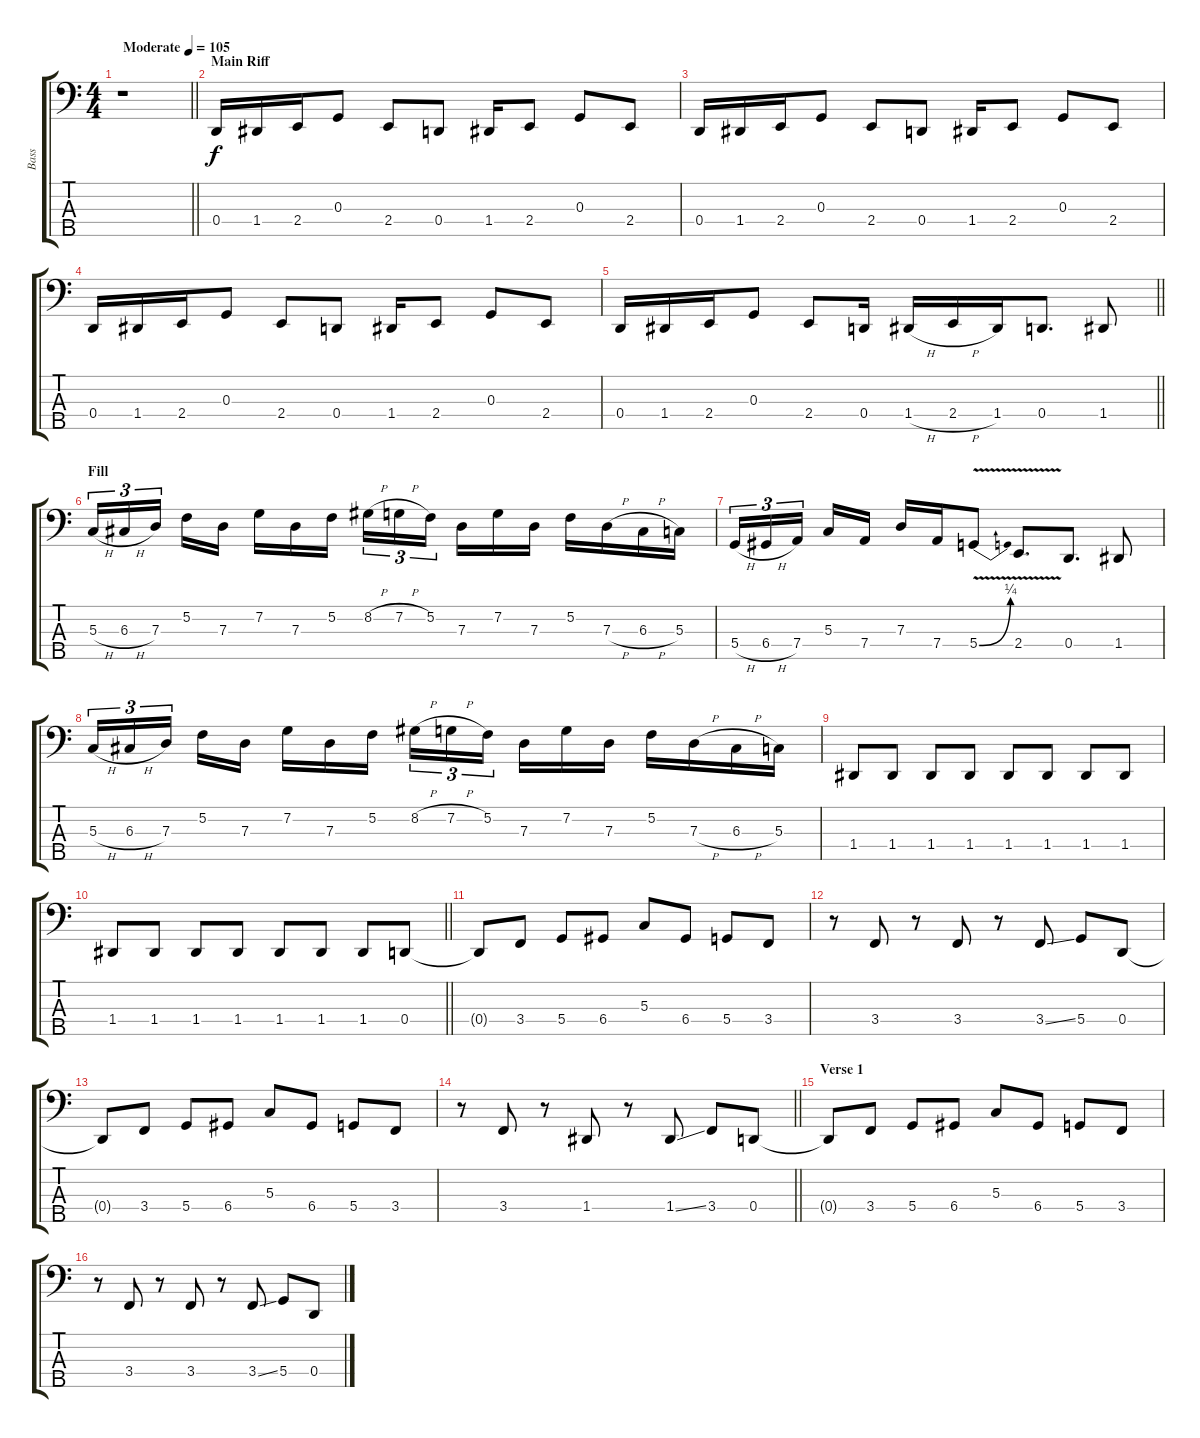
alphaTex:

\track ("Bass" "Bass") {instrument electricbassfinger}
\staff {score tabs}
\tuning (F2 C2 G1 D1 A0) {hide}
\ts (4 4)
\tempo (105 "Moderate")
\clef f4
\barLineRight lightlight
\ks c
r.1{dy f instrument electricbassfinger} |
\section ("" "Main Riff")
0.4.16 1.4.16 2.4.16 0.3.8 2.4.8 0.4.8 1.4.16 2.4.8 0.3.8 2.4.8 |
0.4.16 1.4.16 2.4.16 0.3.8 2.4.8 0.4.8 1.4.16 2.4.8 0.3.8 2.4.8 |
0.4.16 1.4.16 2.4.16 0.3.8 2.4.8 0.4.8 1.4.16 2.4.8 0.3.8 2.4.8 |
\barLineRight lightlight
0.4.16 1.4.16 2.4.16 0.3.8 2.4.8 0.4.16 1.4{h}.16 2.4{h}.16 1.4.16 0.4.8{d} 1.4.8 |
\section ("" "Fill")
5.3{h}.16{tu (3 2)} 6.3{h}.16{tu (3 2)} 7.3.16{tu (3 2) beam splitsecondary} 5.2.16 7.3.16 7.2.16 7.3.16 5.2.16{beam splitsecondary} 8.2{h}.16{tu (3 2)} 7.2{h}.16{tu (3 2)} 5.2.16{tu (3 2) beam splitsecondary} 7.3.16 7.2.16 7.3.16 5.2.16 7.3{h}.16 6.3{h}.16 5.3.16 |
5.4{h}.16{tu (3 2)} 6.4{h}.16{tu (3 2)} 7.4.16{tu (3 2) beam splitsecondary} 5.3.16 7.4.16 7.3.16 7.4.16 5.4{be (bend 0 0 60 1) v}.8 2.4{v}.8{d} 0.4.8{d} 1.4.8 |
5.3{h}.16{tu (3 2)} 6.3{h}.16{tu (3 2)} 7.3.16{tu (3 2) beam splitsecondary} 5.2.16 7.3.16 7.2.16 7.3.16 5.2.16{beam splitsecondary} 8.2{h}.16{tu (3 2)} 7.2{h}.16{tu (3 2)} 5.2.16{tu (3 2) beam splitsecondary} 7.3.16 7.2.16 7.3.16 5.2.16 7.3{h}.16 6.3{h}.16 5.3.16 |
1.4.8 1.4.8 1.4.8 1.4.8 1.4.8 1.4.8 1.4.8 1.4.8 |
\barLineRight lightlight
1.4.8 1.4.8 1.4.8 1.4.8 1.4.8 1.4.8 1.4.8 0.4.8 |
0.4{t}.8 3.4.8 5.4.8 6.4.8 5.3.8 6.4.8 5.4.8 3.4.8 |
r.8 3.4.8 r.8 3.4.8 r.8 3.4{ss}.8 5.4.8 0.4.8 |
0.4{t}.8 3.4.8 5.4.8 6.4.8 5.3.8 6.4.8 5.4.8 3.4.8 |
\barLineRight lightlight
r.8 3.4.8 r.8 1.4.8 r.8 1.4{ss}.8 3.4.8 0.4.8 |
\section ("" "Verse 1")
0.4{t}.8 3.4.8 5.4.8 6.4.8 5.3.8 6.4.8 5.4.8 3.4.8 |
r.8 3.4.8 r.8 3.4.8 r.8 3.4{ss}.8 5.4.8 0.4.8
